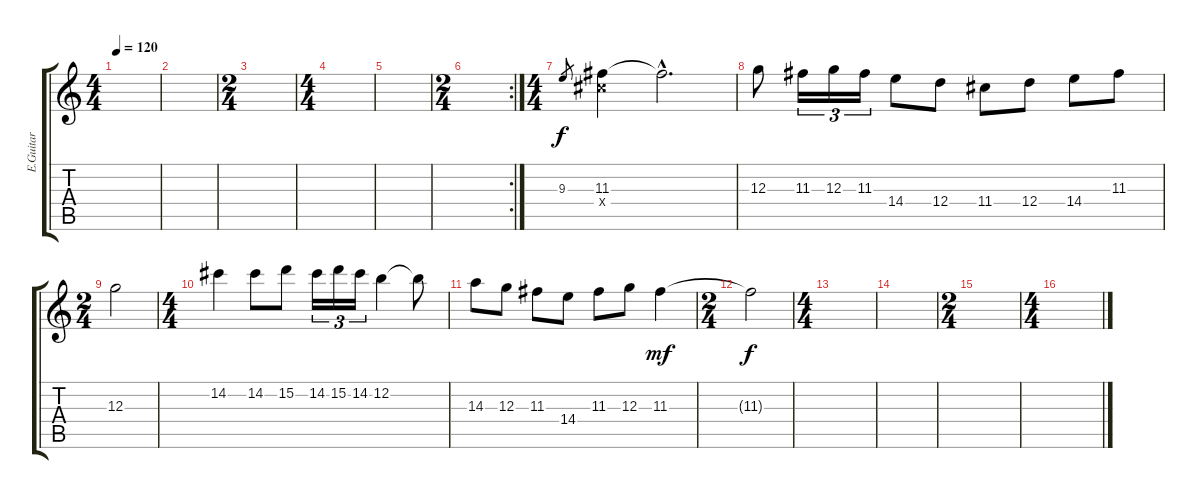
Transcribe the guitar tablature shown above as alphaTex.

\track ("E.Guitar" "E.Guitar") {instrument overdrivenguitar}
\staff {score tabs}
\tuning (E4 B3 G3 D3 A2 E2) {hide}
\ts (4 4)
\tempo 120
\clef g2
\ks c
|
|
\ts (2 4)
|
\ts (4 4)
|
|
\rc 2
\ts (2 4)
|
\ts (4 4)
9.3.8{gr} (11.3 11.4{x}).4 11.3{hac t}.2{d} |
12.3.8 11.3.16{tu (3 2)} 12.3.16{tu (3 2)} 11.3.16{tu (3 2)} 14.4.8 12.4.8 11.4.8 12.4.8 14.4.8 11.3.8 |
\ts (2 4)
12.3.2 |
\ts (4 4)
14.2.4 14.2.8 15.2.8 14.2.16{tu (3 2)} 15.2.16{tu (3 2)} 14.2.16{tu (3 2)} 12.2.4 12.2{t}.8 |
14.3.8 12.3.8 11.3.8 14.4.8 11.3.8 12.3.8 11.3.4{dy mf} |
\ts (2 4)
11.3{t}.2{dy f} |
\ts (4 4)
|
|
\ts (2 4)
|
\ts (4 4)
